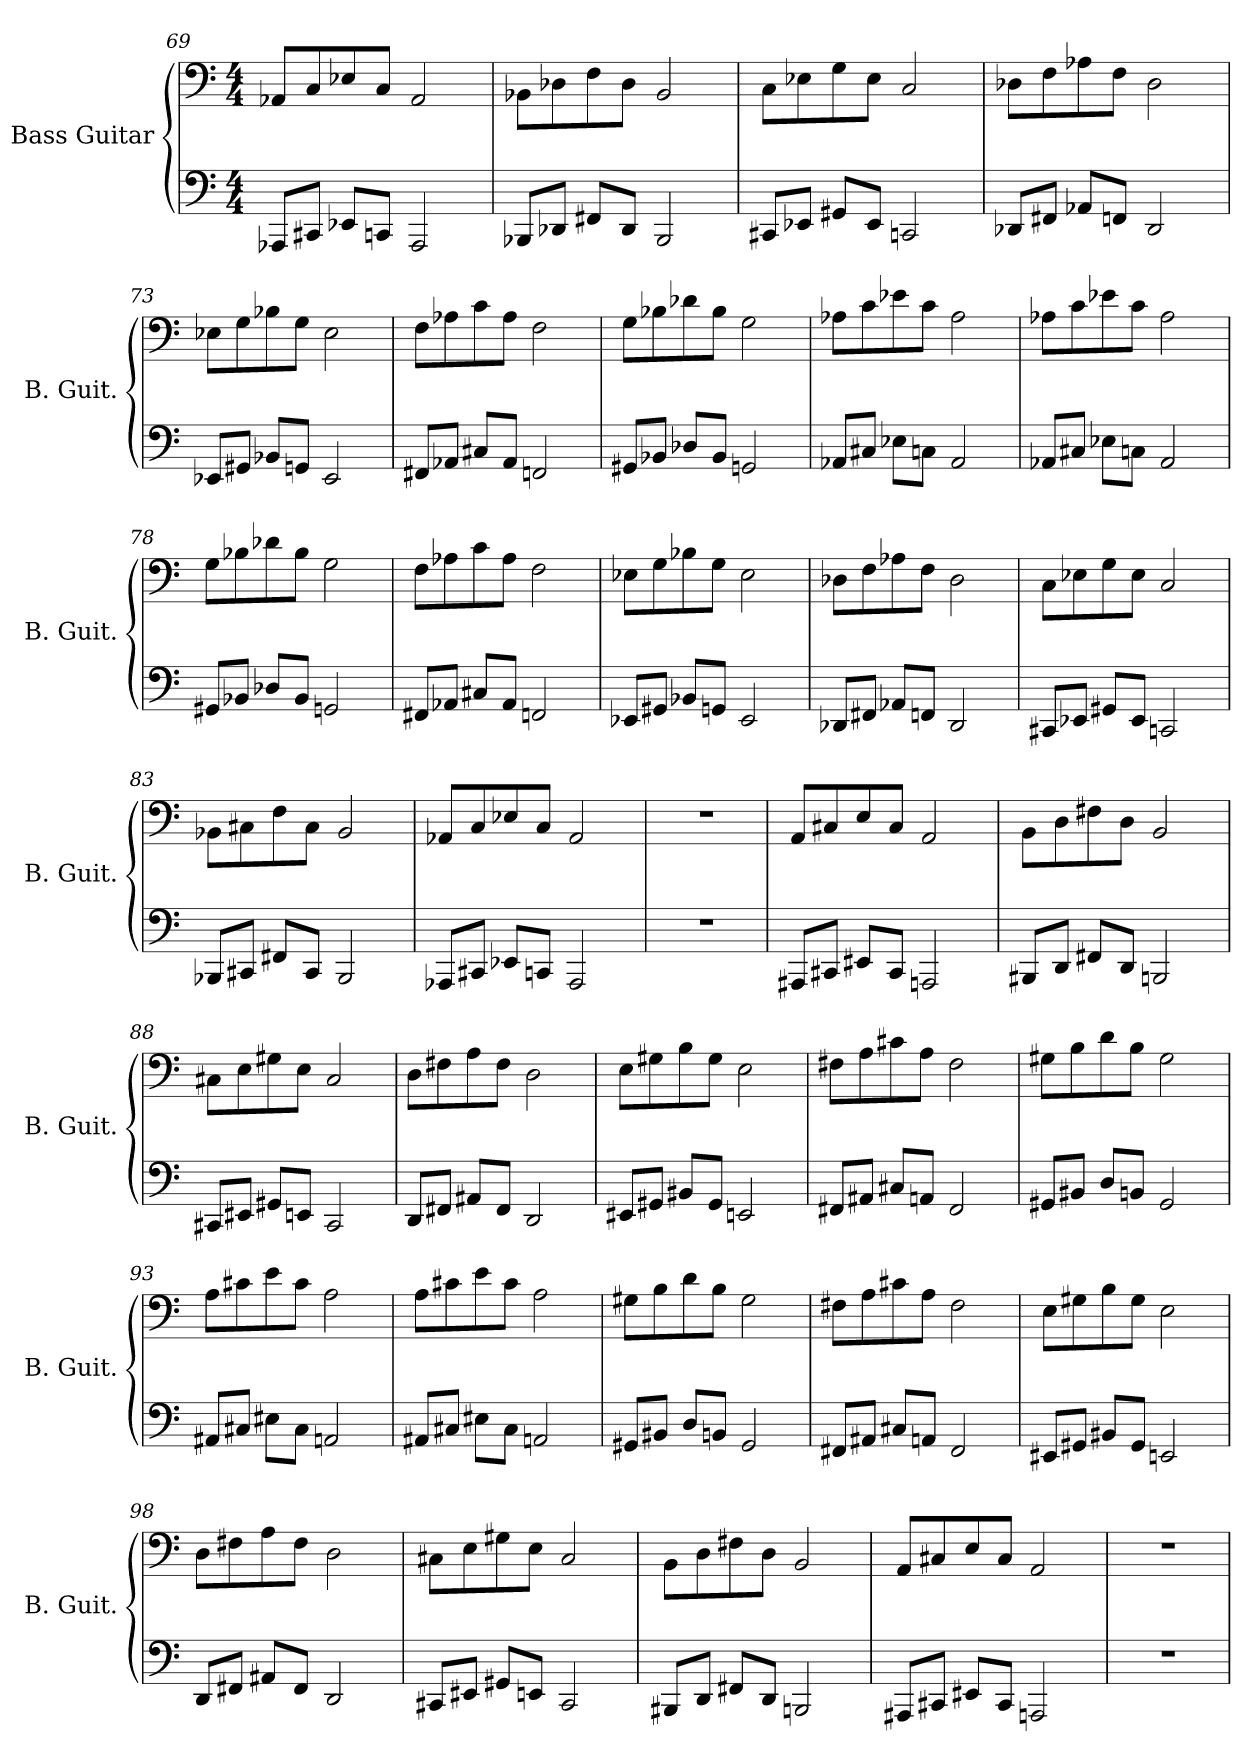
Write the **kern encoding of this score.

**kern	**kern
*part1	*part1
*staff2	*staff1
*I"Bass Guitar	*
*I'B. Guit.	*
*	*clefF4
*ITrd7c12	*ITrd7c12
*k[]	*k[]
*M4/4	*M4/4
=69	=69
8AAAA-XL	8AAA-X/L
8CCC#XJ	8CC/
8EEE-XL	8EE-X/
8CCCJ	8CC/J
2AAAA-	2AAA-/
=70	=70
8BBBB-XL	8BBB-X\L
8DDD-J	8DD-X\
8FFF#XL	8FF\
8DDD-J	8DD-\J
2BBBB-	2BBB-/
!!LO:PB:g=z
=71	=71
8CCC#XL	8CC\L
8EEE-XJ	8EE-X\
8GGG#XL	8GG\
8EEE-J	8EE-\J
2CCC	2CC/
=72	=72
8DDD-L	8DD-X\L
8FFF#XJ	8FF\
8AAA-XL	8AA-X\
8FFFJ	8FF\J
2DDD-	2DD-\
=73	=73
8EEE-XL	8EE-X\L
8GGG#XJ	8GG\
8BBB-XL	8BB-X\
8GGGJ	8GG\J
2EEE-	2EE-\
=74	=74
8FFF#XL	8FF\L
8AAA-XJ	8AA-X\
8CC#XL	8C\
8AAA-J	8AA-\J
2FFF	2FF\
=75	=75
8GGG#XL	8GG\L
8BBB-XJ	8BB-X\
8DD-L	8D-X\
8BBB-J	8BB-\J
2GGG	2GG\
=76	=76
8AAA-XL	8AA-X\L
8CC#XJ	8C\
8EE-XL	8E-X\
8CCJ	8C\J
2AAA-	2AA-\
!!LO:LB:g=z
=77	=77
8AAA-XL	8AA-X\L
8CC#XJ	8C\
8EE-XL	8E-X\
8CCJ	8C\J
2AAA-	2AA-\
=78	=78
8GGG#XL	8GG\L
8BBB-XJ	8BB-X\
8DD-L	8D-X\
8BBB-J	8BB-\J
2GGG	2GG\
=79	=79
8FFF#XL	8FF\L
8AAA-XJ	8AA-X\
8CC#XL	8C\
8AAA-J	8AA-\J
2FFF	2FF\
=80	=80
8EEE-XL	8EE-X\L
8GGG#XJ	8GG\
8BBB-XL	8BB-X\
8GGGJ	8GG\J
2EEE-	2EE-\
=81	=81
8DDD-L	8DD-X\L
8FFF#XJ	8FF\
8AAA-XL	8AA-X\
8FFFJ	8FF\J
2DDD-	2DD-\
=82	=82
8CCC#XL	8CC\L
8EEE-XJ	8EE-X\
8GGG#XL	8GG\
8EEE-J	8EE-\J
2CCC	2CC/
!!LO:LB:g=z
=83	=83
8BBBB-XL	8BBB-X\L
8CCC#J	8CC#X\
8FFF#XL	8FF\
8CCC#J	8CC#\J
2BBBB-	2BBB-/
=84	=84
8AAAA-XL	8AAA-X/L
8CCC#XJ	8CC/
8EEE-XL	8EE-X/
8CCCJ	8CC/J
2AAAA-	2AAA-/
=85	=85
1r	1r
=86	=86
8AAAA#XL	8AAA/L
8CCC#XJ	8CC#X/
8EEE#XL	8EE/
8CCC#J	8CC#/J
2AAAA	2AAA/
=87	=87
8BBBB#XL	8BBB\L
8DDDJ	8DD\
8FFF#XL	8FF#X\
8DDDJ	8DD\J
2BBBB	2BBB/
=88	=88
8CCC#XL	8CC#X\L
8EEE#XJ	8EE\
8GGG#XL	8GG#X\
8EEEJ	8EE\J
2CCC#	2CC#/
=89	=89
8DDDL	8DD\L
8FFF#XJ	8FF#X\
8AAA#XL	8AA\
8FFF#J	8FF#\J
2DDD	2DD\
=90	=90
8EEE#XL	8EE\L
8GGG#XJ	8GG#X\
8BBB#XL	8BB\
8GGG#J	8GG#\J
2EEE	2EE\
!!LO:LB:g=z
=91	=91
8FFF#XL	8FF#X\L
8AAA#XJ	8AA\
8CC#XL	8C#X\
8AAAJ	8AA\J
2FFF#	2FF#\
=92	=92
8GGG#XL	8GG#X\L
8BBB#XJ	8BB\
8DDL	8D\
8BBBJ	8BB\J
2GGG#	2GG#\
=93	=93
8AAA#XL	8AA\L
8CC#XJ	8C#X\
8EE#XL	8E\
8CC#J	8C#\J
2AAA	2AA\
=94	=94
8AAA#XL	8AA\L
8CC#XJ	8C#X\
8EE#XL	8E\
8CC#J	8C#\J
2AAA	2AA\
=95	=95
8GGG#XL	8GG#X\L
8BBB#XJ	8BB\
8DDL	8D\
8BBBJ	8BB\J
2GGG#	2GG#\
=96	=96
8FFF#XL	8FF#X\L
8AAA#XJ	8AA\
8CC#XL	8C#X\
8AAAJ	8AA\J
2FFF#	2FF#\
!!LO:LB:g=z
=97	=97
8EEE#XL	8EE\L
8GGG#XJ	8GG#X\
8BBB#XL	8BB\
8GGG#J	8GG#\J
2EEE	2EE\
=98	=98
8DDDL	8DD\L
8FFF#XJ	8FF#X\
8AAA#XL	8AA\
8FFF#J	8FF#\J
2DDD	2DD\
=99	=99
8CCC#XL	8CC#X\L
8EEE#XJ	8EE\
8GGG#XL	8GG#X\
8EEEJ	8EE\J
2CCC#	2CC#/
=100	=100
8BBBB#XL	8BBB\L
8DDDJ	8DD\
8FFF#XL	8FF#X\
8DDDJ	8DD\J
2BBBB	2BBB/
=101	=101
8AAAA#XL	8AAA/L
8CCC#XJ	8CC#X/
8EEE#XL	8EE/
8CCC#J	8CC#/J
2AAAA	2AAA/
=102	=102
1r	1r
=	=
*-	*-
